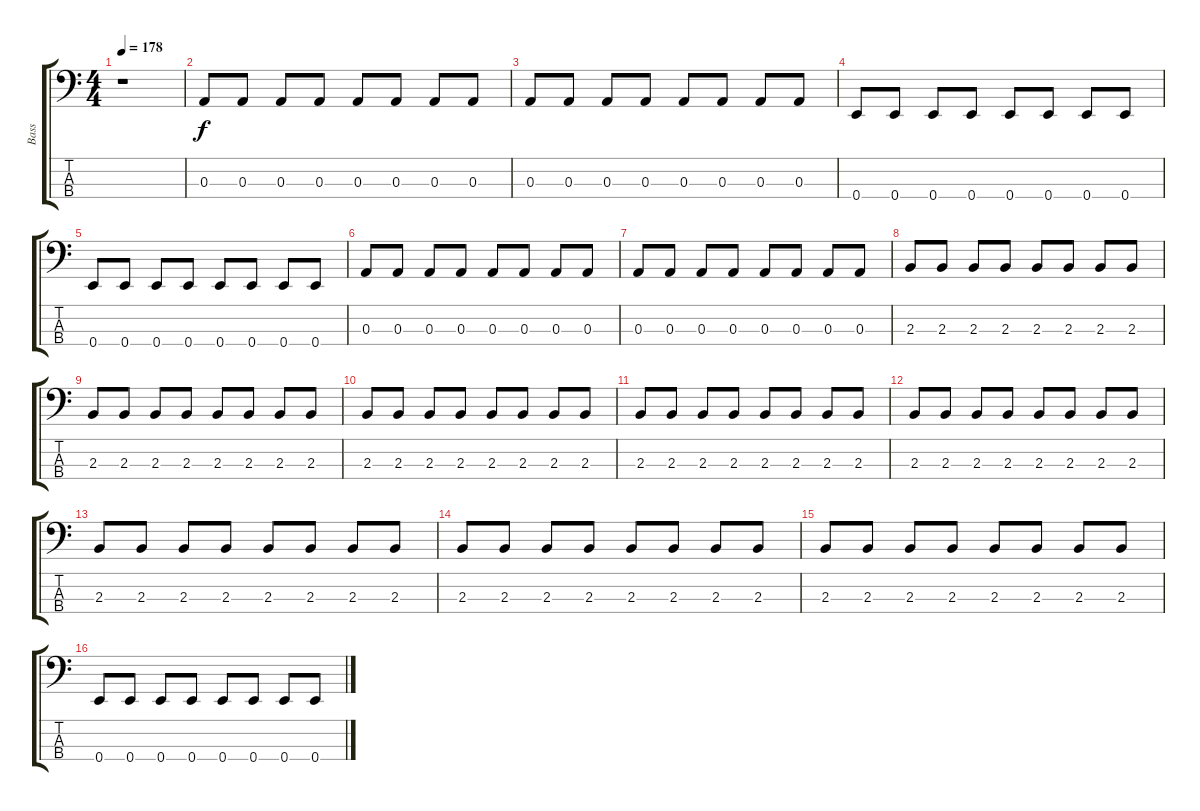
\track ("Bass" "Bass") {instrument electricbassfinger}
\staff {score tabs}
\tuning (G2 D2 A1 E1) {hide}
\ts (4 4)
\tempo 178
\clef f4
\ks c
r.1{dy f} |
0.3.8 0.3.8 0.3.8 0.3.8 0.3.8 0.3.8 0.3.8 0.3.8 |
0.3.8 0.3.8 0.3.8 0.3.8 0.3.8 0.3.8 0.3.8 0.3.8 |
0.4.8 0.4.8 0.4.8 0.4.8 0.4.8 0.4.8 0.4.8 0.4.8 |
0.4.8 0.4.8 0.4.8 0.4.8 0.4.8 0.4.8 0.4.8 0.4.8 |
0.3.8 0.3.8 0.3.8 0.3.8 0.3.8 0.3.8 0.3.8 0.3.8 |
0.3.8 0.3.8 0.3.8 0.3.8 0.3.8 0.3.8 0.3.8 0.3.8 |
2.3.8 2.3.8 2.3.8 2.3.8 2.3.8 2.3.8 2.3.8 2.3.8 |
2.3.8 2.3.8 2.3.8 2.3.8 2.3.8 2.3.8 2.3.8 2.3.8 |
2.3.8 2.3.8 2.3.8 2.3.8 2.3.8 2.3.8 2.3.8 2.3.8 |
2.3.8 2.3.8 2.3.8 2.3.8 2.3.8 2.3.8 2.3.8 2.3.8 |
2.3.8 2.3.8 2.3.8 2.3.8 2.3.8 2.3.8 2.3.8 2.3.8 |
2.3.8 2.3.8 2.3.8 2.3.8 2.3.8 2.3.8 2.3.8 2.3.8 |
2.3.8 2.3.8 2.3.8 2.3.8 2.3.8 2.3.8 2.3.8 2.3.8 |
2.3.8 2.3.8 2.3.8 2.3.8 2.3.8 2.3.8 2.3.8 2.3.8 |
0.4.8 0.4.8 0.4.8 0.4.8 0.4.8 0.4.8 0.4.8 0.4.8
